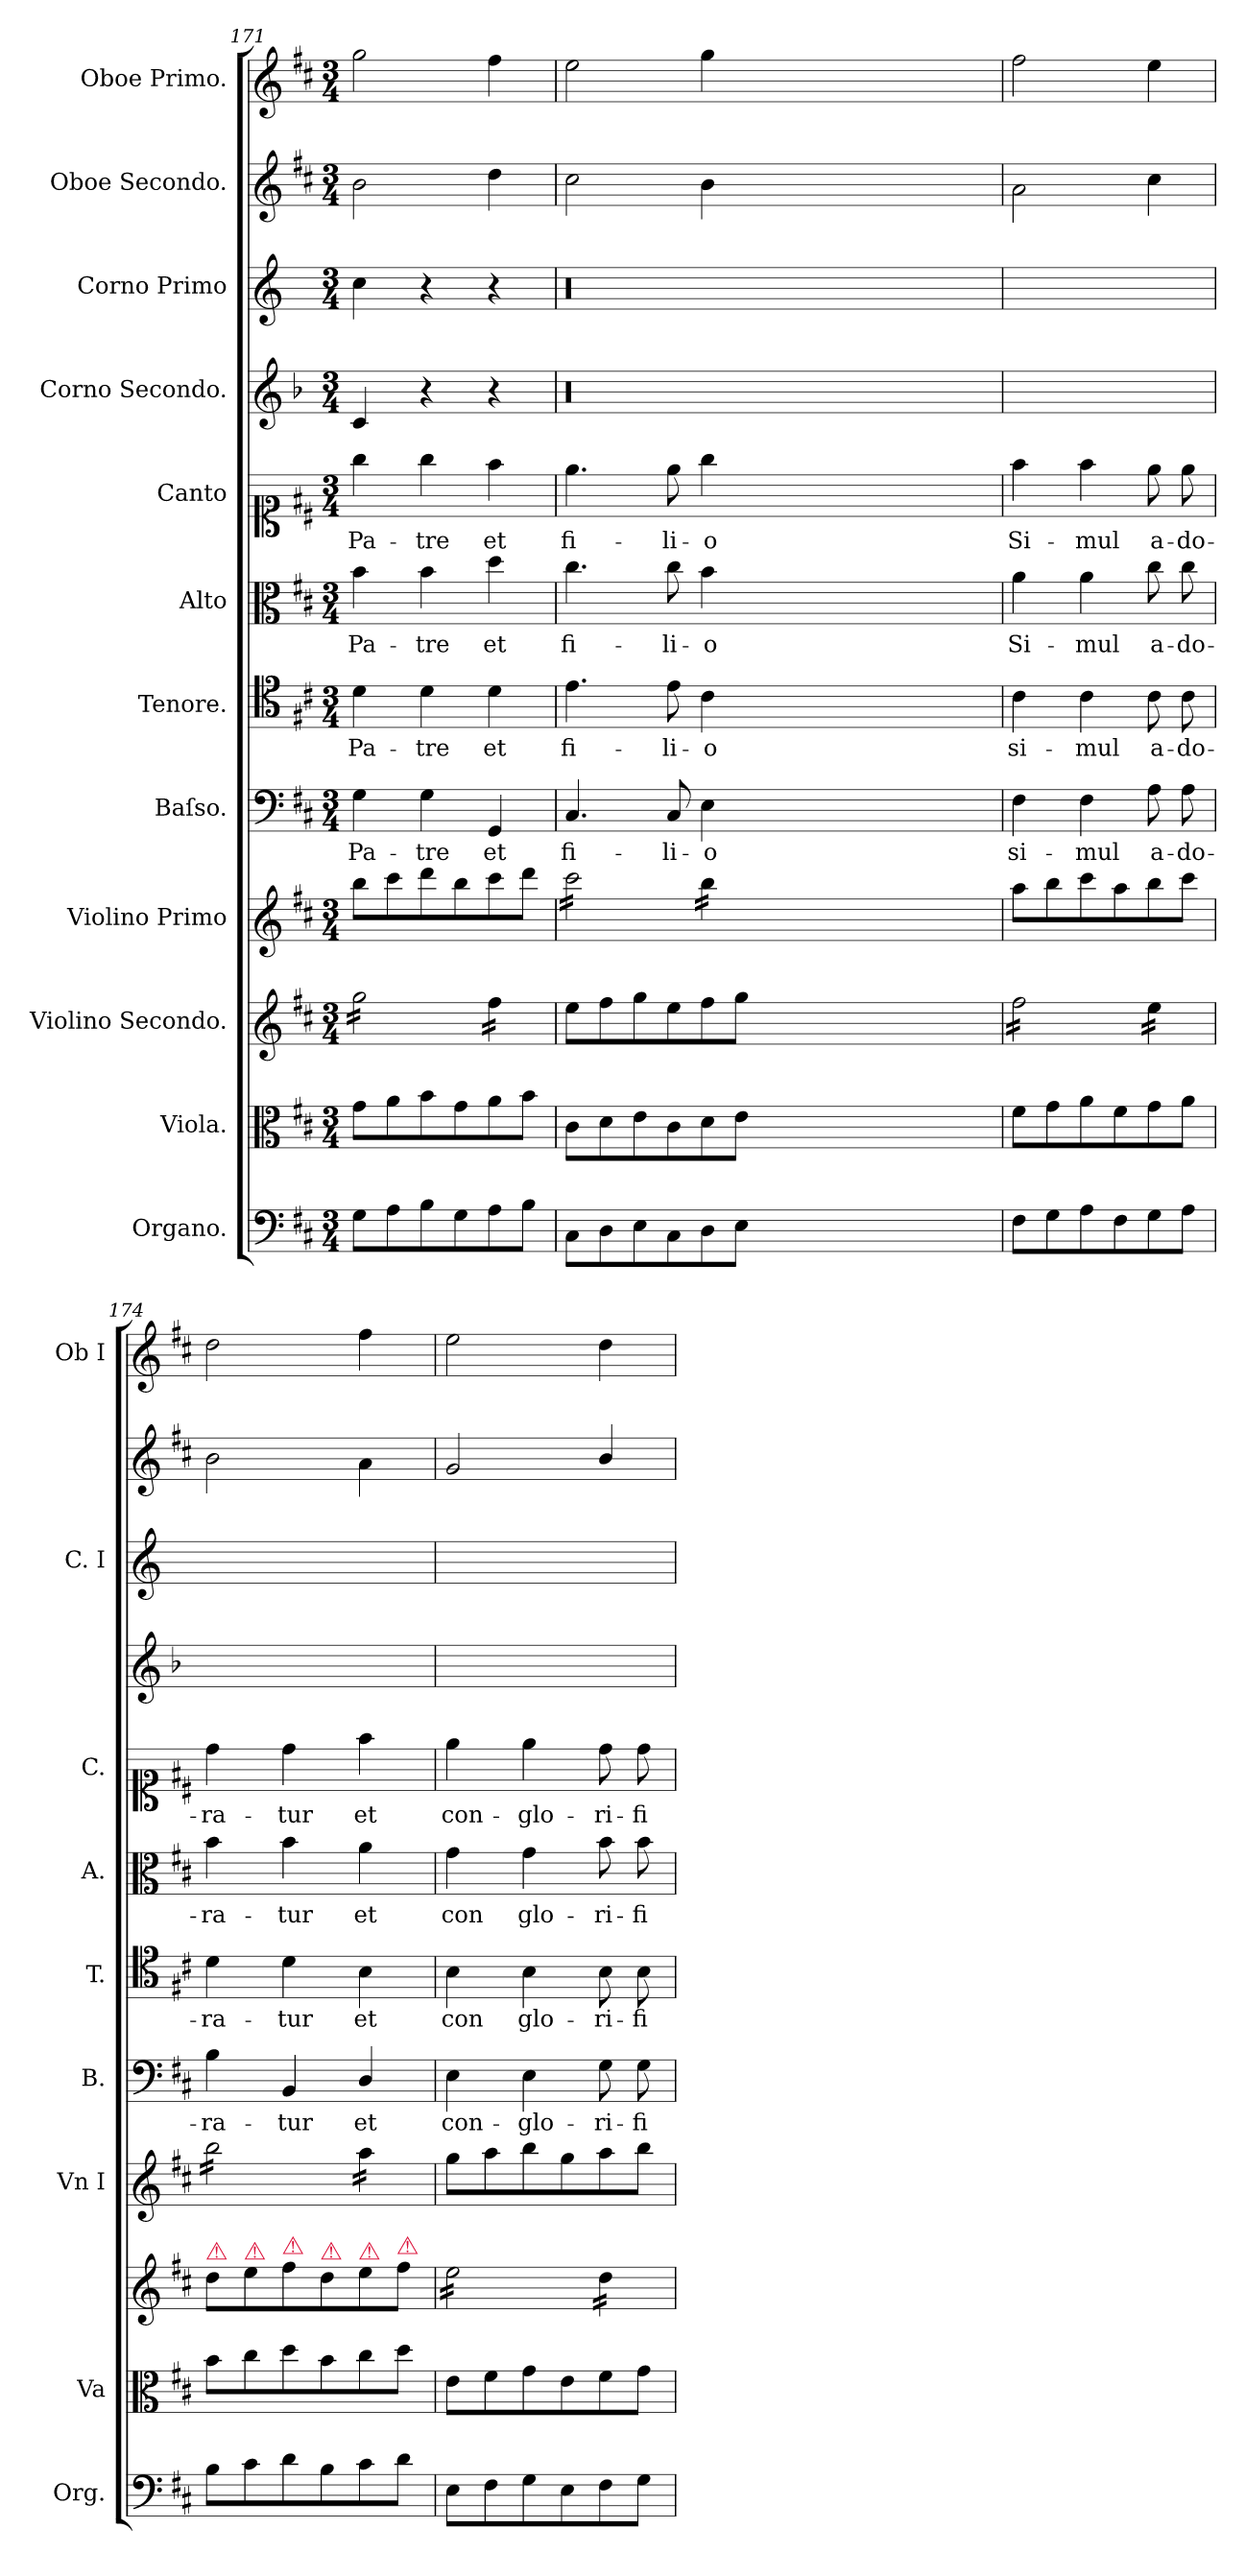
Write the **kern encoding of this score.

**kern	**kern	**kern	**kern	**kern	**text	**kern	**text	**kern	**text	**kern	**text	**kern	**kern	**kern	**kern
*part12	*part11	*part10	*part9	*part8	*part8	*part7	*part7	*part6	*part6	*part5	*part5	*part4	*part3	*part2	*part1
*staff12	*staff11	*staff10	*staff9	*staff8	*staff8	*staff7	*staff7	*staff6	*staff6	*staff5	*staff5	*staff4	*staff3	*staff2	*staff1
*I"Organo.	*I"Viola.	*I"Violino Secondo.	*I"Violino Primo	*I"Baſso.	*	*I"Tenore.	*	*I"Alto	*	*I"Canto	*	*I"Corno Secondo.	*I"Corno Primo	*I"Oboe Secondo.	*I"Oboe Primo.
*I'Org.	*I'Va	*	*I'Vn I	*I'B.	*	*I'T.	*	*I'A.	*	*I'C.	*	*	*I'C. I	*	*I'Ob I
*clefF4	*clefC3	*clefG2	*clefG2	*clefF4	*	*clefC4	*	*clefC3	*	*clefC1	*	*clefG2	*clefG2	*clefG2	*clefG2
*k[f#c#]	*k[f#c#]	*k[f#c#]	*k[f#c#]	*k[f#c#]	*	*k[f#c#]	*	*k[f#c#]	*	*k[f#c#]	*	*k[b-]	*k[]	*k[f#c#]	*k[f#c#]
*M3/4	*M3/4	*M3/4	*M3/4	*M3/4	*	*M3/4	*	*M3/4	*	*M3/4	*	*M3/4	*M3/4	*M3/4	*M3/4
=171	=171	=171	=171	=171	=171	=171	=171	=171	=171	=171	=171	=171	=171	=171	=171
*	*	*tremolo	*	*	*	*	*	*	*	*	*	*	*	*	*
8G\L	8g\L	16gg\LL	8bb\L	4G\	Pa-	4d\	Pa-	4b\	Pa-	4gg\	Pa-	4c/	4cc\	2b\	2gg\
.	.	16gg\	.	.	.	.	.	.	.	.	.	.	.	.	.
8A\	8a\	16gg\	8ccc#\	.	.	.	.	.	.	.	.	.	.	.	.
.	.	16gg\	.	.	.	.	.	.	.	.	.	.	.	.	.
8B\	8b\	16gg\	8ddd\	4G\	-tre	4d\	-tre	4b\	-tre	4gg\	-tre	4r	4r	.	.
.	.	16gg\	.	.	.	.	.	.	.	.	.	.	.	.	.
8G\	8g\	16gg\	8bb\	.	.	.	.	.	.	.	.	.	.	.	.
.	.	16gg\JJ	.	.	.	.	.	.	.	.	.	.	.	.	.
8A\	8a\	16ff#\LL	8ccc#\	4GG/	et	4d\	et	4dd\	et	4ff#\	et	4r	4r	4dd\	4ff#\
.	.	16ff#\	.	.	.	.	.	.	.	.	.	.	.	.	.
8B\J	8b\J	16ff#\	8ddd\J	.	.	.	.	.	.	.	.	.	.	.	.
.	.	16ff#\JJ	.	.	.	.	.	.	.	.	.	.	.	.	.
*	*	*Xtremolo	*	*	*	*	*	*	*	*	*	*	*	*	*
=172	=172	=172	=172	=172	=172	=172	=172	=172	=172	=172	=172	=172	=172	=172	=172
!	!	!	!	!	!	!	!	!	!	!	!	!LO:N:vis=00	!LO:N:vis=00	!	!
*	*	*	*tremolo	*	*	*	*	*	*	*	*	*	*	*	*
8C#\L	8c#\L	8ee\L	16ccc#\LL	4.C#/	fi-	4.e\	fi-	4.cc#\	fi-	4.ee\	fi-	0.r	0.r	2cc#\	2ee\
.	.	.	16ccc#\	.	.	.	.	.	.	.	.	.	.	.	.
8D\	8d\	8ff#\	16ccc#\	.	.	.	.	.	.	.	.	.	.	.	.
.	.	.	16ccc#\	.	.	.	.	.	.	.	.	.	.	.	.
8E\	8e\	8gg\	16ccc#\	.	.	.	.	.	.	.	.	.	.	.	.
.	.	.	16ccc#\	.	.	.	.	.	.	.	.	.	.	.	.
8C#\	8c#\	8ee\	16ccc#\	8C#/	-li-	8e\	-li-	8cc#\	-li-	8ee\	-li-	.	.	.	.
.	.	.	16ccc#\JJ	.	.	.	.	.	.	.	.	.	.	.	.
8D\	8d\	8ff#\	16bb\LL	4E\	-o	4c#\	-o	4b\	-o	4gg\	-o	.	.	4b\	4gg\
.	.	.	16bb\	.	.	.	.	.	.	.	.	.	.	.	.
8E\J	8e\J	8gg\J	16bb\	.	.	.	.	.	.	.	.	.	.	.	.
.	.	.	16bb\JJ	.	.	.	.	.	.	.	.	.	.	.	.
*	*	*	*Xtremolo	*	*	*	*	*	*	*	*	*	*	*	*
0ryy	0ryy	0ryy	0ryy	0ryy	.	0ryy	.	0ryy	.	0ryy	.	.	.	0ryy	0ryy
4ryy	4ryy	4ryy	4ryy	4ryy	.	4ryy	.	4ryy	.	4ryy	.	.	.	4ryy	4ryy
=173	=173	=173	=173	=173	=173	=173	=173	=173	=173	=173	=173	=173	=173	=173	=173
*	*	*tremolo	*	*	*	*	*	*	*	*	*	*	*	*	*
8F#\L	8f#\L	16ff#\LL	8aa\L	4F#\	si-	4c#\	si-	4a\	Si-	4ff#\	Si-	2.ryy	2.ryy	2a\	2ff#\
.	.	16ff#\	.	.	.	.	.	.	.	.	.	.	.	.	.
8G\	8g\	16ff#\	8bb\	.	.	.	.	.	.	.	.	.	.	.	.
.	.	16ff#\	.	.	.	.	.	.	.	.	.	.	.	.	.
8A\	8a\	16ff#\	8ccc#\	4F#\	-mul	4c#\	-mul	4a\	-mul	4ff#\	-mul	.	.	.	.
.	.	16ff#\	.	.	.	.	.	.	.	.	.	.	.	.	.
8F#\	8f#\	16ff#\	8aa\	.	.	.	.	.	.	.	.	.	.	.	.
.	.	16ff#\JJ	.	.	.	.	.	.	.	.	.	.	.	.	.
8G\	8g\	16ee\LL	8bb\	8A\	a-	8c#\	a-	8cc#\	a-	8ee\	a-	.	.	4cc#\	4ee\
.	.	16ee\	.	.	.	.	.	.	.	.	.	.	.	.	.
8A\J	8a\J	16ee\	8ccc#\J	8A\	-do-	8c#\	-do-	8cc#\	-do-	8ee\	-do-	.	.	.	.
.	.	16ee\JJ	.	.	.	.	.	.	.	.	.	.	.	.	.
*	*	*Xtremolo	*	*	*	*	*	*	*	*	*	*	*	*	*
=174	=174	=174	=174	=174	=174	=174	=174	=174	=174	=174	=174	=174	=174	=174	=174
!	!	!LO:TX:a:color=crimson:t=⚠	!	!	!	!	!	!	!	!	!	!	!	!	!
*	*	*	*tremolo	*	*	*	*	*	*	*	*	*	*	*	*
8B\L	8b\L	8dd\L	16bb\LL	4B\	-ra-	4d\	-ra-	4b\	-ra-	4dd\	-ra-	2.ryy	2.ryy	2b\	2dd\
.	.	.	16bb\	.	.	.	.	.	.	.	.	.	.	.	.
!	!	!LO:TX:a:color=crimson:t=⚠	!	!	!	!	!	!	!	!	!	!	!	!	!
8c#\	8cc#\	8ee\	16bb\	.	.	.	.	.	.	.	.	.	.	.	.
.	.	.	16bb\	.	.	.	.	.	.	.	.	.	.	.	.
!	!	!LO:TX:a:color=crimson:t=⚠	!	!	!	!	!	!	!	!	!	!	!	!	!
8d\	8dd\	8ff#\	16bb\	4BB/	-tur	4d\	-tur	4b\	-tur	4dd\	-tur	.	.	.	.
.	.	.	16bb\	.	.	.	.	.	.	.	.	.	.	.	.
!	!	!LO:TX:a:color=crimson:t=⚠	!	!	!	!	!	!	!	!	!	!	!	!	!
8B\	8b\	8dd\	16bb\	.	.	.	.	.	.	.	.	.	.	.	.
.	.	.	16bb\JJ	.	.	.	.	.	.	.	.	.	.	.	.
!	!	!LO:TX:a:color=crimson:t=⚠	!	!	!	!	!	!	!	!	!	!	!	!	!
8c#\	8cc#\	8ee\	16aa\LL	4D/	et	4B\	et	4a\	et	4ff#\	et	.	.	4a\	4ff#\
.	.	.	16aa\	.	.	.	.	.	.	.	.	.	.	.	.
!	!	!LO:TX:a:color=crimson:t=⚠	!	!	!	!	!	!	!	!	!	!	!	!	!
8d\J	8dd\J	8ff#\J	16aa\	.	.	.	.	.	.	.	.	.	.	.	.
.	.	.	16aa\JJ	.	.	.	.	.	.	.	.	.	.	.	.
*	*	*	*Xtremolo	*	*	*	*	*	*	*	*	*	*	*	*
=175	=175	=175	=175	=175	=175	=175	=175	=175	=175	=175	=175	=175	=175	=175	=175
*	*	*tremolo	*	*	*	*	*	*	*	*	*	*	*	*	*
8E\L	8e\L	16ee\LL	8gg\L	4E\	con-	4B\	con	4g\	con	4ee\	con-	2.ryy	2.ryy	2g/	2ee\
.	.	16ee\	.	.	.	.	.	.	.	.	.	.	.	.	.
8F#\	8f#\	16ee\	8aa\	.	.	.	.	.	.	.	.	.	.	.	.
.	.	16ee\	.	.	.	.	.	.	.	.	.	.	.	.	.
8G\	8g\	16ee\	8bb\	4E\	-glo-	4B\	glo-	4g\	glo-	4ee\	-glo-	.	.	.	.
.	.	16ee\	.	.	.	.	.	.	.	.	.	.	.	.	.
8E\	8e\	16ee\	8gg\	.	.	.	.	.	.	.	.	.	.	.	.
.	.	16ee\JJ	.	.	.	.	.	.	.	.	.	.	.	.	.
8F#\	8f#\	16dd\LL	8aa\	8G\	-ri-	8B\	-ri-	8b\	-ri-	8dd\	-ri-	.	.	4b/	4dd\
.	.	16dd\	.	.	.	.	.	.	.	.	.	.	.	.	.
8G\J	8g\J	16dd\	8bb\J	8G\	-fi-	8B\	-fi-	8b\	-fi-	8dd\	-fi-	.	.	.	.
.	.	16dd\JJ	.	.	.	.	.	.	.	.	.	.	.	.	.
*	*	*Xtremolo	*	*	*	*	*	*	*	*	*	*	*	*	*
=	=	=	=	=	=	=	=	=	=	=	=	=	=	=	=
*-	*-	*-	*-	*-	*-	*-	*-	*-	*-	*-	*-	*-	*-	*-	*-
